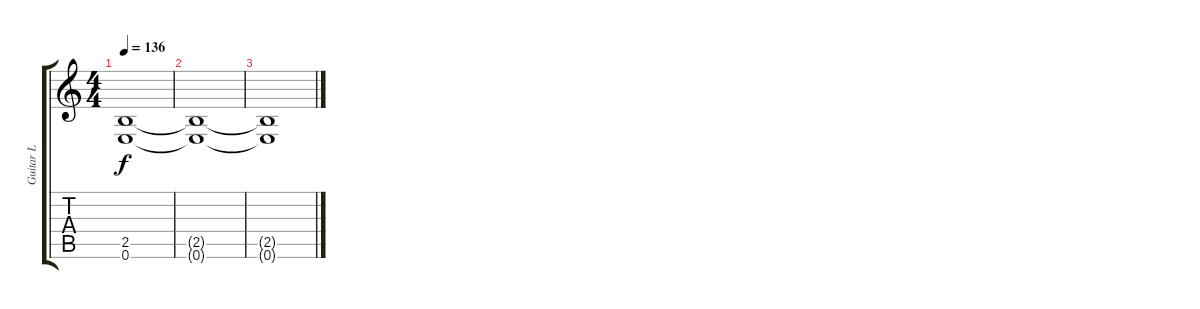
\track ("Guitar L" "Guitar L") {instrument overdrivenguitar}
\staff {score tabs}
\tuning (E4 B3 G3 D3 A2 E2) {hide}
\ts (4 4)
\tempo 136
\clef g2
\ks c
(2.5 0.6).1{dy f volume 0} |
(2.5{t} 0.6{t}).1 |
(2.5{t} 0.6{t}).1
